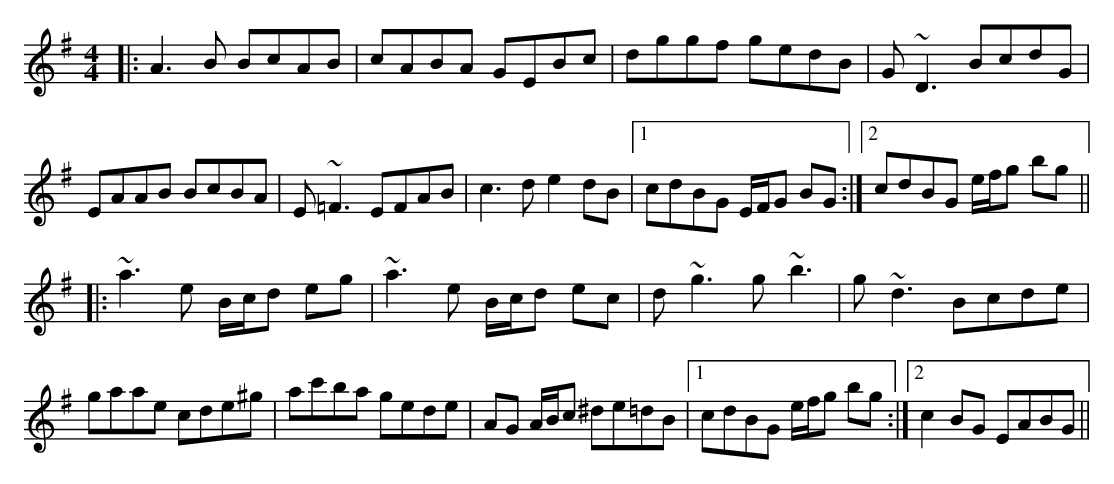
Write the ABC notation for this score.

X:1
M:4/4
K:Ador
|:A3B BcAB|cABA GEBc|dggf gedB|G~D3 BcdG|
EAAB BcBA|E~=F3 EFAB|c3d e2dB|1 cdBG E/F/G BG:|2 cdBG e/f/g bg||
|:~a3e B/c/d eg|~a3e B/c/d ec|d~g3 g~b3|g~d3 Bcde|
gaae cde^g|ac'ba gede|AG A/B/c ^de=dB|1 cdBG e/f/g bg:|2 c2BG EABG||
